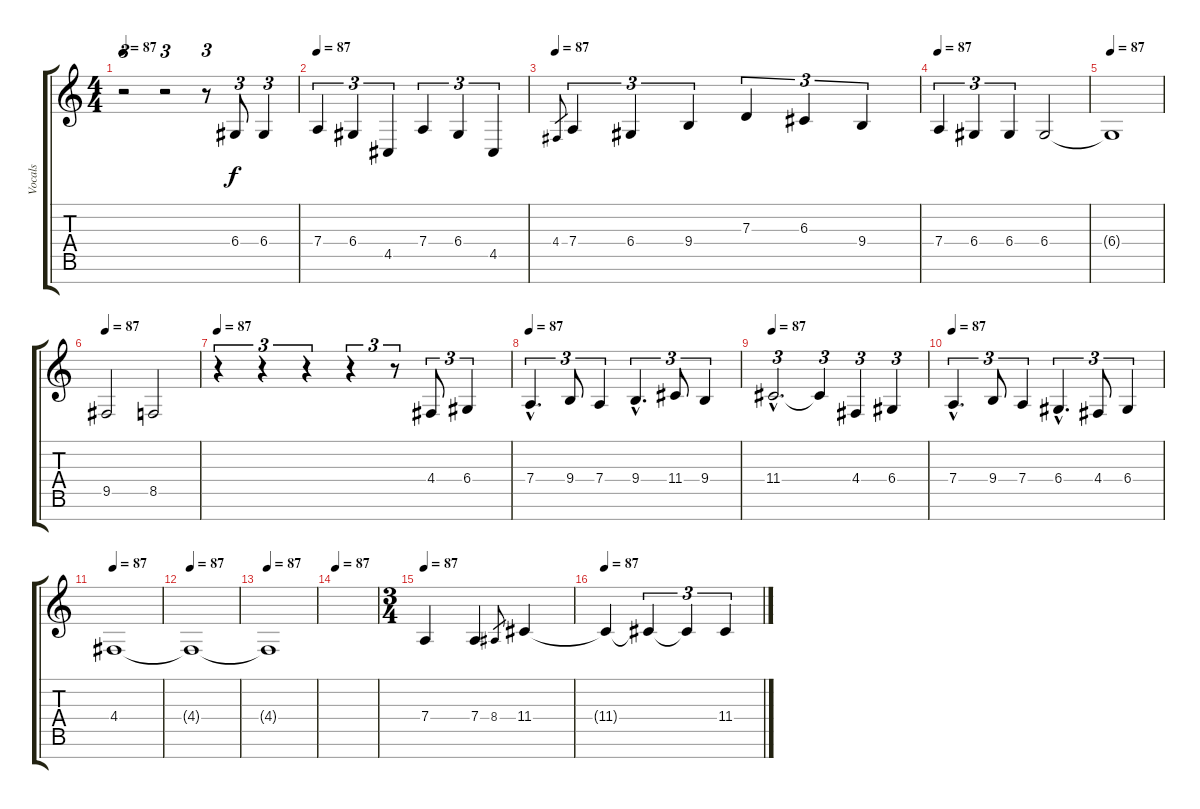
\track ("Vocals" "Vocals") {instrument flute}
\staff {score tabs}
\tuning (E4 B3 G3 D3 A2 E2 B1) {hide}
\ts (4 4)
\tempo 87
\clef g2
\ks c
r.2{tu (3 2) dy f} r.2{tu (3 2)} r.8{tu (3 2)} 6.4.8{tu (3 2)} 6.4.4{tu (3 2)} |
\tempo 87
7.4.4{tu (3 2)} 6.4.4{tu (3 2)} 4.5.4{tu (3 2)} 7.4.4{tu (3 2)} 6.4.4{tu (3 2)} 4.5.4{tu (3 2)} |
\tempo 87
4.4.8{gr} 7.4.4{tu (3 2)} 6.4.4{tu (3 2)} 9.4.4{tu (3 2)} 7.3.4{tu (3 2)} 6.3.4{tu (3 2)} 9.4.4{tu (3 2)} |
\tempo 87
7.4.4{tu (3 2)} 6.4.4{tu (3 2)} 6.4.4{tu (3 2)} 6.4.2 |
\tempo 87
6.4{t}.1 |
\tempo 87
9.5.2 8.5.2 |
\tempo 87
r.4{tu (3 2)} r.4{tu (3 2)} r.4{tu (3 2)} r.4{tu (3 2)} r.8{tu (3 2)} 4.4.8{tu (3 2)} 6.4.4{tu (3 2)} |
\tempo 87
7.4{hac}.4{d tu (3 2)} 9.4.8{tu (3 2)} 7.4.4{tu (3 2)} 9.4{hac}.4{d tu (3 2)} 11.4.8{tu (3 2)} 9.4.4{tu (3 2)} |
\tempo 87
11.4{hac}.2{d tu (3 2)} 11.4{t}.4{tu (3 2)} 4.4.4{tu (3 2)} 6.4.4{tu (3 2)} |
\tempo 87
7.4{hac}.4{d tu (3 2)} 9.4.8{tu (3 2)} 7.4.4{tu (3 2)} 6.4{hac}.4{d tu (3 2)} 4.4.8{tu (3 2)} 6.4.4{tu (3 2)} |
\tempo 87
4.4.1 |
\tempo 87
4.4{t}.1 |
\tempo 87
4.4{t}.1 |
\tempo 90
\tempo 87
|
\ts (3 4)
\tempo 87
7.4.4 7.4.4 8.4.8{gr} 11.4.4 |
\tempo 87
11.4{t}.4 11.4{t}.4{tu (3 2)} 11.4{t}.4{tu (3 2)} 11.4.4{tu (3 2)}
